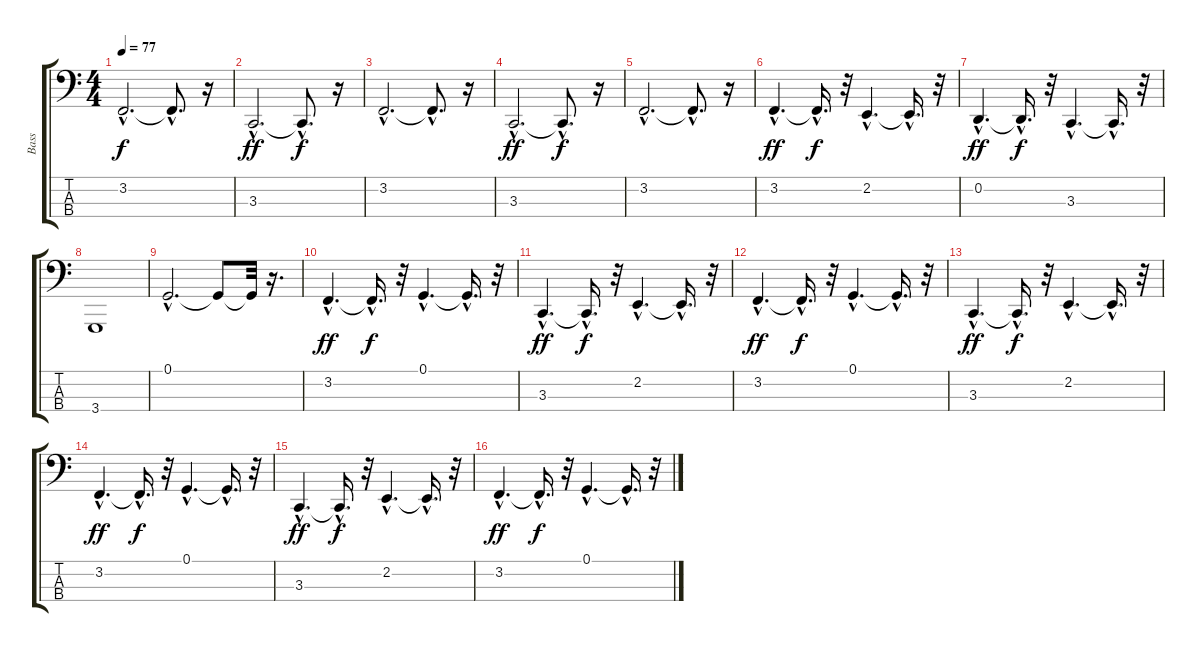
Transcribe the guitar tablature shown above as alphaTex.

\track ("Bass" "Bass") {instrument englishhorn}
\staff {score tabs}
\tuning (G2 D2 A1 E1) {hide}
\ts (4 4)
\tempo 77
\clef f4
\ks c
3.2{hac}.2{d dy f} 3.2{hac t}.8{d} r.16 |
3.3{hac}.2{d dy ff} 3.3{hac t}.8{d dy f} r.16 |
3.2{hac}.2{d} 3.2{hac t}.8{d} r.16 |
3.3{hac}.2{d dy ff} 3.3{hac t}.8{d dy f} r.16 |
3.2{hac}.2{d} 3.2{hac t}.8{d} r.16 |
3.2{hac}.4{d dy ff} 3.2{hac t}.16{d dy f} r.32 2.2{hac}.4{d} 2.2{hac t}.16{d} r.32 |
0.2{hac}.4{d dy ff} 0.2{hac t}.16{d dy f} r.32 3.3{hac}.4{d} 3.3{hac t}.16{d} r.32 |
3.4.1 |
0.1{hac}.2{d} 0.1{t}.8 0.1{t}.32 r.16{d} |
3.2{hac}.4{d dy ff} 3.2{hac t}.16{d dy f} r.32 0.1{hac}.4{d} 0.1{hac t}.16{d} r.32 |
3.3{hac}.4{d dy ff} 3.3{hac t}.16{d dy f} r.32 2.2{hac}.4{d} 2.2{hac t}.16{d} r.32 |
3.2{hac}.4{d dy ff} 3.2{hac t}.16{d dy f} r.32 0.1{hac}.4{d} 0.1{hac t}.16{d} r.32 |
3.3{hac}.4{d dy ff} 3.3{hac t}.16{d dy f} r.32 2.2{hac}.4{d} 2.2{hac t}.16{d} r.32 |
3.2{hac}.4{d dy ff} 3.2{hac t}.16{d dy f} r.32 0.1{hac}.4{d} 0.1{hac t}.16{d} r.32 |
3.3{hac}.4{d dy ff} 3.3{hac t}.16{d dy f} r.32 2.2{hac}.4{d} 2.2{hac t}.16{d} r.32 |
3.2{hac}.4{d dy ff} 3.2{hac t}.16{d dy f} r.32 0.1{hac}.4{d} 0.1{hac t}.16{d} r.32
